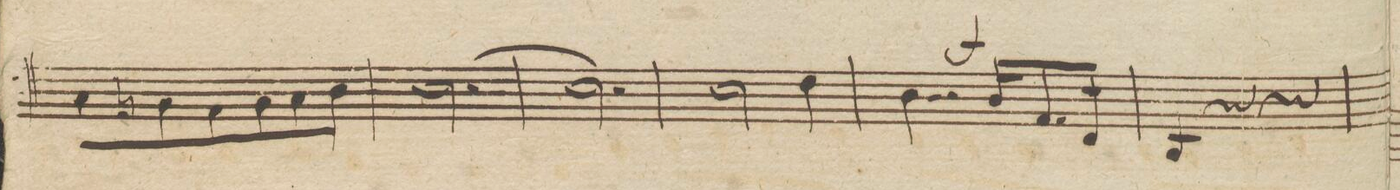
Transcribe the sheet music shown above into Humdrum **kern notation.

**kern	**dynam
*I"Viola.	*
*clefC3	*
*k[b-e-a-]	*
*M3/4	*
8B-\L	.
8An\	.
8G\	.
8A\	.
8B-\	.
8c\J	.
=41	=41
*2\right	*
[2.d\	.
=42	=42
2.d\]	.
=43	=43
2d\	.
4e-\	.
=44	=44
4..c\	.
16c/KL	f
8.G/	.
16E-/Jk	.
=45	=45
4C/	.
4r	.
4r	.
=46	=46
*-	*-
